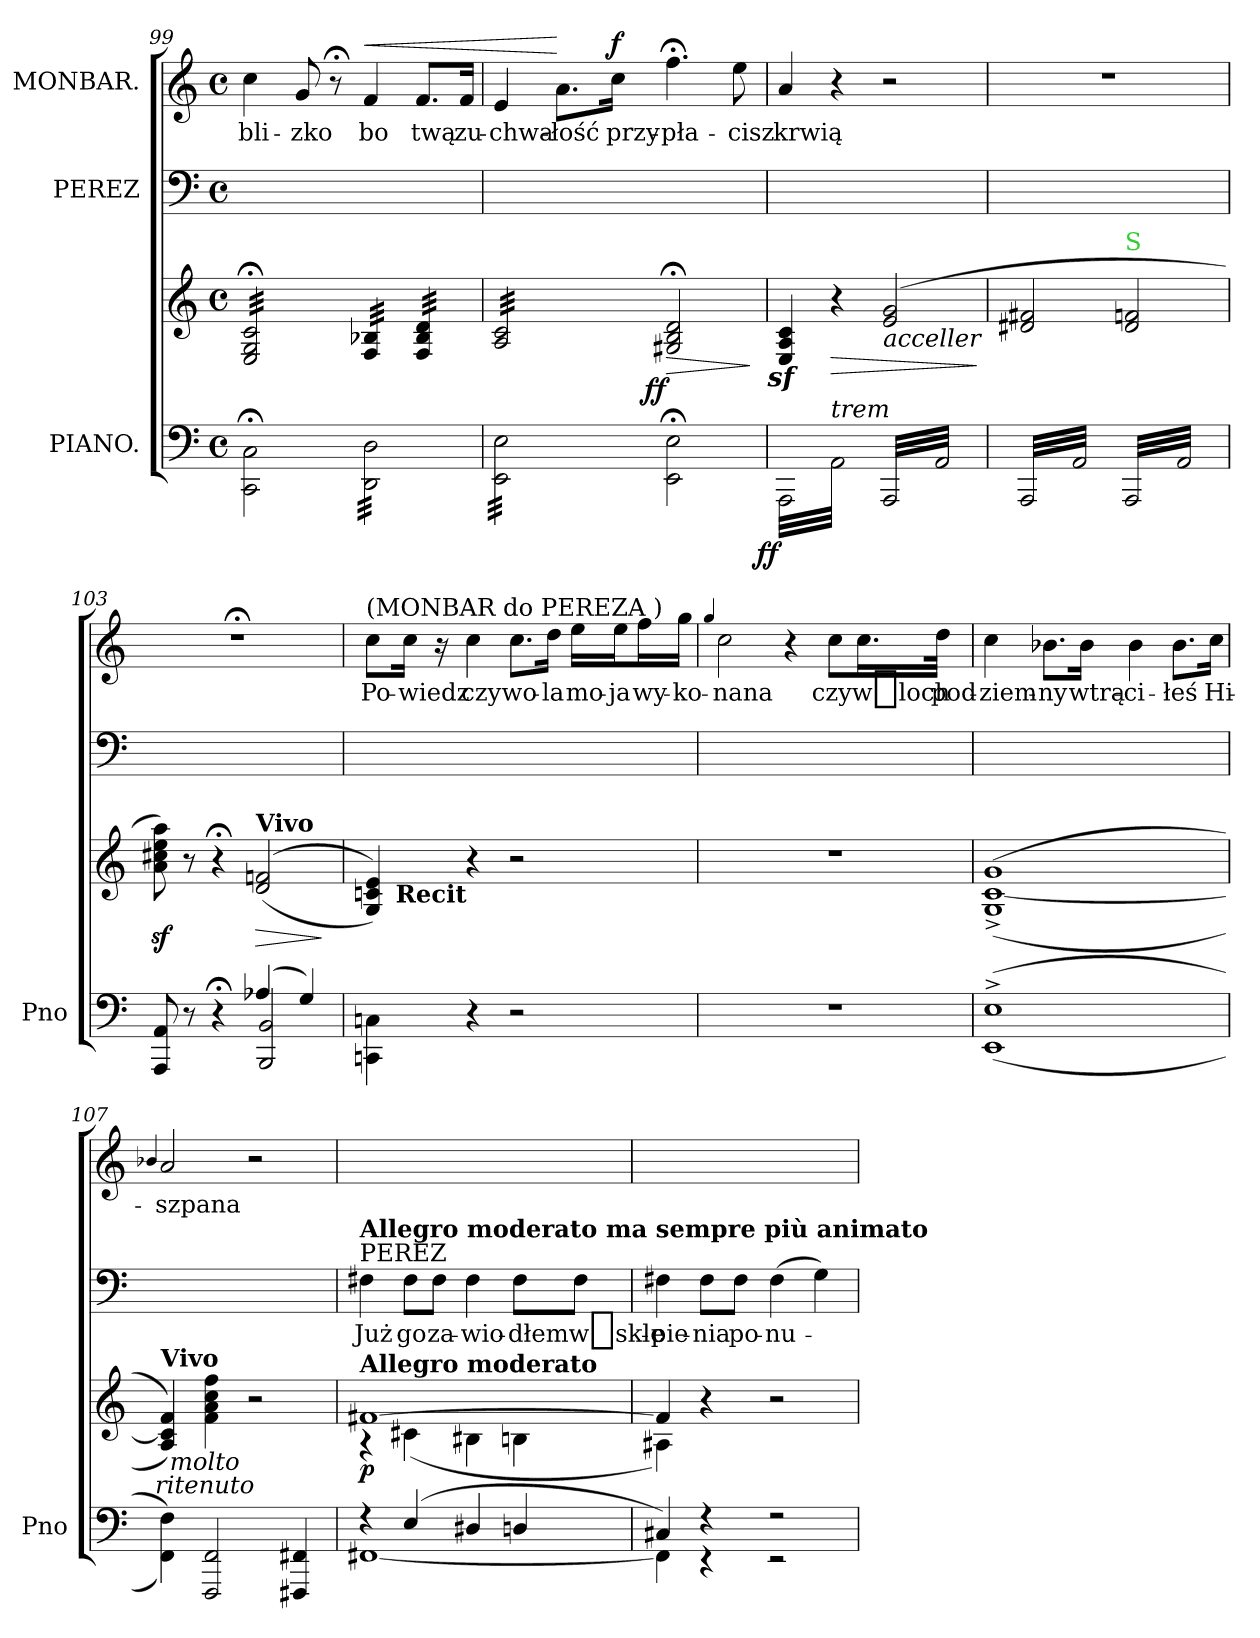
**kern	**kern	**dynam	**kern	**text	**kern	**text	**dynam
*part3	*part3	*part3	*part2	*part2	*part1	*part1	*part1
*staff4	*staff3	*staff3/4	*staff2	*staff2	*staff1	*staff1	*staff1
*I"PIANO.	*	*	*I"PEREZ	*	*I"MONBAR.	*	*
*I'Pno	*	*	*	*	*	*	*
*clefF4	*clefG2	*	*clefF4	*	*clefG2	*	*
*	*	*	*	*	*ITrd8c12	*	*
*k[]	*k[]	*	*k[]	*	*k[]	*	*
*a:	*a:	*	*a:	*	*a:	*	*
*M4/4	*M4/4	*	*M4/4	*	*M4/4	*	*
*met(c)	*met(c)	*	*met(c)	*	*met(c)	*	*
=99	=99	=99	=99	=99	=99	=99	=99
*	*tremolo	*	*	*	*	*	*
2CC;\ 2C;\	32E;</ 32G;</ 32c;</LLL	.	1ryy	.	4c\	bli-	.
.	32E;</ 32G;</ 32c;</	.	.	.	.	.	.
.	32E;</ 32G;</ 32c;</	.	.	.	.	.	.
.	32E;</ 32G;</ 32c;</	.	.	.	.	.	.
.	32E;</ 32G;</ 32c;</	.	.	.	.	.	.
.	32E;</ 32G;</ 32c;</	.	.	.	.	.	.
.	32E;</ 32G;</ 32c;</	.	.	.	.	.	.
.	32E;</ 32G;</ 32c;</	.	.	.	.	.	.
.	32E;</ 32G;</ 32c;</	.	.	.	8G/	-zko	.
.	32E;</ 32G;</ 32c;</	.	.	.	.	.	.
.	32E;</ 32G;</ 32c;</	.	.	.	.	.	.
.	32E;</ 32G;</ 32c;</	.	.	.	.	.	.
.	32E;</ 32G;</ 32c;</	.	.	.	8r;<	.	.
.	32E;</ 32G;</ 32c;</	.	.	.	.	.	.
.	32E;</ 32G;</ 32c;</	.	.	.	.	.	.
.	32E;</ 32G;</ 32c;</JJJ	.	.	.	.	.	.
!	!	!	!	!	!	!	!LO:HP:a
*tremolo	*	*	*	*	*	*	*
32DD\ 32D\LLL	32F/ 32B-X/LLL	.	.	.	4F/	bo	<
32DD\ 32D\	32F/ 32B-X/	.	.	.	.	.	.
32DD\ 32D\	32F/ 32B-X/	.	.	.	.	.	.
32DD\ 32D\	32F/ 32B-X/	.	.	.	.	.	.
32DD\ 32D\	32F/ 32B-X/	.	.	.	.	.	.
32DD\ 32D\	32F/ 32B-X/	.	.	.	.	.	.
32DD\ 32D\	32F/ 32B-X/	.	.	.	.	.	.
32DD\ 32D\	32F/ 32B-X/JJJ	.	.	.	.	.	.
32DD\ 32D\	32F/ 32B-/ 32d/LLL	.	.	.	8.F/L	twą	.
32DD\ 32D\	32F/ 32B-/ 32d/	.	.	.	.	.	.
32DD\ 32D\	32F/ 32B-/ 32d/	.	.	.	.	.	.
32DD\ 32D\	32F/ 32B-/ 32d/	.	.	.	.	.	.
32DD\ 32D\	32F/ 32B-/ 32d/	.	.	.	.	.	.
32DD\ 32D\	32F/ 32B-/ 32d/	.	.	.	.	.	.
32DD\ 32D\	32F/ 32B-/ 32d/	.	.	.	16F/Jk	zu-	.
32DD\ 32D\JJJ	32F/ 32B-/ 32d/JJJ	.	.	.	.	.	.
=100	=100	=100	=100	=100	=100	=100	=100
32EE\ 32E\LLL	32A/ 32c/LLL	.	1ryy	.	4E/	-chwa-	.
32EE\ 32E\	32A/ 32c/	.	.	.	.	.	.
32EE\ 32E\	32A/ 32c/	.	.	.	.	.	.
32EE\ 32E\	32A/ 32c/	.	.	.	.	.	.
32EE\ 32E\	32A/ 32c/	.	.	.	.	.	.
32EE\ 32E\	32A/ 32c/	.	.	.	.	.	.
32EE\ 32E\	32A/ 32c/	.	.	.	.	.	.
32EE\ 32E\	32A/ 32c/	.	.	.	.	.	.
32EE\ 32E\	32A/ 32c/	.	.	.	8.A\L	-łość	[
32EE\ 32E\	32A/ 32c/	.	.	.	.	.	.
32EE\ 32E\	32A/ 32c/	.	.	.	.	.	.
32EE\ 32E\	32A/ 32c/	.	.	.	.	.	.
32EE\ 32E\	32A/ 32c/	.	.	.	.	.	.
32EE\ 32E\	32A/ 32c/	.	.	.	.	.	.
!	!	!	!	!	!	!	!LO:DY:a
32EE\ 32E\	32A/ 32c/	.	.	.	16c\Jk	przy-	f
32EE\ 32E\JJJ	32A/ 32c/JJJ	.	.	.	.	.	.
*	*Xtremolo	*	*	*	*	*	*
*Xtremolo	*	*	*	*	*	*	*
!	!	!LO:HP:b	!	!	!	!	!
!	!	!LO:DY:n=1:rj	!	!	!	!	!
2EE;\ 2E;\	2G#X;</ 2B;</ 2d;</	> ff	.	.	4.f;<\	-pła-	.
.	.	.	.	.	8e\	-cisz	.
.	.	]	.	.	.	.	.
=101	=101	=101	=101	=101	=101	=101	=101
!	!LO:DY:cj	!LO:DY:b=2:rj	!	!	!	!	!
*tremolo	*	*	*	*	*	*	*
32AAA\LLL	4Ez/ 4Az/ 4cz/	ff	1ryy	.	4A/	krwią	.
32AA\	.	.	.	.	.	.	.
32AAA\	.	.	.	.	.	.	.
32AA\	.	.	.	.	.	.	.
32AAA\	.	.	.	.	.	.	.
32AA\	.	.	.	.	.	.	.
32AAA\	.	.	.	.	.	.	.
32AA\	.	.	.	.	.	.	.
!LO:TX:a:i:t=trem	!	!	!	!	!	!	!
!	!	!LO:HP:b	!	!	!	!	!
32AAA\	4r	>	.	.	4r	.	.
32AA\	.	.	.	.	.	.	.
32AAA\	.	.	.	.	.	.	.
32AA\	.	.	.	.	.	.	.
32AAA\	.	.	.	.	.	.	.
32AA\	.	.	.	.	.	.	.
32AAA\	.	.	.	.	.	.	.
32AA\JJJ	.	.	.	.	.	.	.
!	!LO:TX:b:i:t=acceller	!	!	!	!	!	!
32AAA/LLL	(2e/ 2g/	.	.	.	2r	.	.
32AA/	.	.	.	.	.	.	.
32AAA/	.	.	.	.	.	.	.
32AA/	.	.	.	.	.	.	.
32AAA/	.	.	.	.	.	.	.
32AA/	.	.	.	.	.	.	.
32AAA/	.	.	.	.	.	.	.
32AA/	.	.	.	.	.	.	.
32AAA/	.	.	.	.	.	.	.
32AA/	.	.	.	.	.	.	.
32AAA/	.	.	.	.	.	.	.
32AA/	.	.	.	.	.	.	.
32AAA/	.	.	.	.	.	.	.
32AA/	.	.	.	.	.	.	.
32AAA/	.	.	.	.	.	.	.
32AA/JJJ	.	.	.	.	.	.	.
.	.	]	.	.	.	.	.
=102	=102	=102	=102	=102	=102	=102	=102
32AAA/LLL	2d#X/ 2f#X/	.	1ryy	.	1r	.	.
32AA/	.	.	.	.	.	.	.
32AAA/	.	.	.	.	.	.	.
32AA/	.	.	.	.	.	.	.
32AAA/	.	.	.	.	.	.	.
32AA/	.	.	.	.	.	.	.
32AAA/	.	.	.	.	.	.	.
32AA/	.	.	.	.	.	.	.
32AAA/	.	.	.	.	.	.	.
32AA/	.	.	.	.	.	.	.
32AAA/	.	.	.	.	.	.	.
32AA/	.	.	.	.	.	.	.
32AAA/	.	.	.	.	.	.	.
32AA/	.	.	.	.	.	.	.
32AAA/	.	.	.	.	.	.	.
32AA/JJJ	.	.	.	.	.	.	.
!	!LO:TX:a:color=limegreen:t=S	!	!	!	!	!	!
32AAA/LLL	2d#/ 2fn/	.	.	.	.	.	.
32AA/	.	.	.	.	.	.	.
32AAA/	.	.	.	.	.	.	.
32AA/	.	.	.	.	.	.	.
32AAA/	.	.	.	.	.	.	.
32AA/	.	.	.	.	.	.	.
32AAA/	.	.	.	.	.	.	.
32AA/	.	.	.	.	.	.	.
32AAA/	.	.	.	.	.	.	.
32AA/	.	.	.	.	.	.	.
32AAA/	.	.	.	.	.	.	.
32AA/	.	.	.	.	.	.	.
32AAA/	.	.	.	.	.	.	.
32AA/	.	.	.	.	.	.	.
32AAA/	.	.	.	.	.	.	.
32AA/JJJ	.	.	.	.	.	.	.
*Xtremolo	*	*	*	*	*	*	*
=103	=103	=103	=103	=103	=103	=103	=103
*^	*	*	*	*	*	*	*
8AAA/ 8AA/	2ryy	8az\ 8cc#Xz\ 8eez\ 8aaz\)	.	1ryy	.	1r;<	.	.
.	.	.	.	.	.	.	.	.
.	.	.	.	.	.	.	.	.
.	.	.	.	.	.	.	.	.
8r	.	8r	.	.	.	.	.	.
.	.	.	.	.	.	.	.	.
.	.	.	.	.	.	.	.	.
.	.	.	.	.	.	.	.	.
4r;<	.	4r;<	.	.	.	.	.	.
!	!	!LO:TX:a:B:t=Vivo	!	!	!	!	!	!
!	!	!	!LO:HP:b	!	!	!	!	!
!	!	!	!LO:DY:n=1:b=2:rj	!	!	!	!	!
!	!	!	!LO:DY:n=2:cj	!	!	!	!	!
(4A-X/	2BBB/ 2BB/	(<(>2d/ 2fn/	> fz fz	.	.	.	.	.
4G/)	.	.	.	.	.	.	.	.
*v	*v	*	*	*	*	*	*	*
.	.	]	.	.	.	.	.
=104	=104	=104	=104	=104	=104	=104	=104
!	!	!	!	!	!LO:TX:a:t=(MONBAR do PEREZA )	!	!
4CCn\ 4Cn\	4G/ 4cn/ 4e/))	.	1ryy	.	8c\L	Po-	.
.	.	.	.	.	16c\Jk	-wiedz	.
.	.	.	.	.	16r	.	.
!	!LO:TX:b:B:rj:t=Recit	!	!	!	!	!	!
4r	4r	.	.	.	4c\	czy	.
2r	2r	.	.	.	8.c\L	wo-	.
.	.	.	.	.	16d\Jk	-la	.
.	.	.	.	.	16e\LL	mo-	.
.	.	.	.	.	16e\J	-ja	.
.	.	.	.	.	16f\L	wy-	.
.	.	.	.	.	16g\JJ	-ko-	.
=105	=105	=105	=105	=105	=105	=105	=105
.	.	.	.	.	4qqg/	.	.
1r	1r	.	1ryy	.	2c\	-nana	.
.	.	.	.	.	4r	.	.
.	.	.	.	.	8c\L	czy	.
.	.	.	.	.	16.c\L	w_loch	.
.	.	.	.	.	32d\JJk	pod-	.
=106	=106	=106	=106	=106	=106	=106	=106
(<(<1EE^\ 1E^\	(>(>1G^>/ [1c^>/ 1g^>/	.	1ryy	.	4c\	-ziem-	.
.	.	.	.	.	8.B-X\L	-ny	.
.	.	.	.	.	16B-\Jk	wtrą-	.
.	.	.	.	.	4B-\	-ci-	.
.	.	.	.	.	8.B-\L	-łeś	.
.	.	.	.	.	16c\Jk	Hi-	.
=107	=107	=107	=107	=107	=107	=107	=107
.	.	.	.	.	4qqB-X/	.	.
!	!LO:TX:a:B:t=Vivo	!	!	!	!	!	!
4FF\ 4F\))	4A/ 4c]/ 4f/))	.	1ryy	.	2A/	-szpana	.
!	!LO:TX:b:i:cj:t=molto\nritenuto	!	!	!	!	!	!
2FFF/ 2FF/	4f\ 4a\ 4cc\ 4ff\	.	.	.	.	.	.
.	2r	.	.	.	2r	.	.
4FFF#X/ 4FF#X/	.	.	.	.	.	.	.
=108	=108	=108	=108	=108	=108	=108	=108
*^	*^	*	*	*	*	*	*
!	!	!	!	!	!LO:TX:a:t=PEREZ	!	!	!	!
!	!	!	!	!	!LO:TX:a:B:t=Allegro moderato ma sempre più animato	!	!	!	!
!	!	!LO:TX:a:B:t=Allegro moderato	!	!	!	!	!	!	!
4r	[1FF#X	[1f#X	4r	p	4F#X\	Już	1ryy	.	.
(4E/	.	.	(>4c#X\	.	8F#\L	go	.	.	.
.	.	.	.	.	8F#\J	za-	.	.	.
4D#X/	.	.	4B#X\	.	4F#\	-wio-	.	.	.
4Dn/	.	.	4Bn\	.	8F#\L	-dłem	.	.	.
.	.	.	.	.	8F#\J	w_skle-	.	.	.
=109	=109	=109	=109	=109	=109	=109	=109	=109	=109
4C#X/)	4FF#\]	4f#/]	4A#X\)	.	4F#X\	-pie-	1ryy	.	.
4rF	4r	4r	4ryy	.	8F#\L	-nia	.	.	.
.	.	.	.	.	8F#\J	po-	.	.	.
2rF	2r	2r	2ryy	.	(4F#\	-nu-	.	.	.
.	.	.	.	.	4G\)	.	.	.	.
*v	*v	*	*	*	*	*	*	*	*
*	*v	*v	*	*	*	*	*	*
=	=	=	=	=	=	=	=
*-	*-	*-	*-	*-	*-	*-	*-
